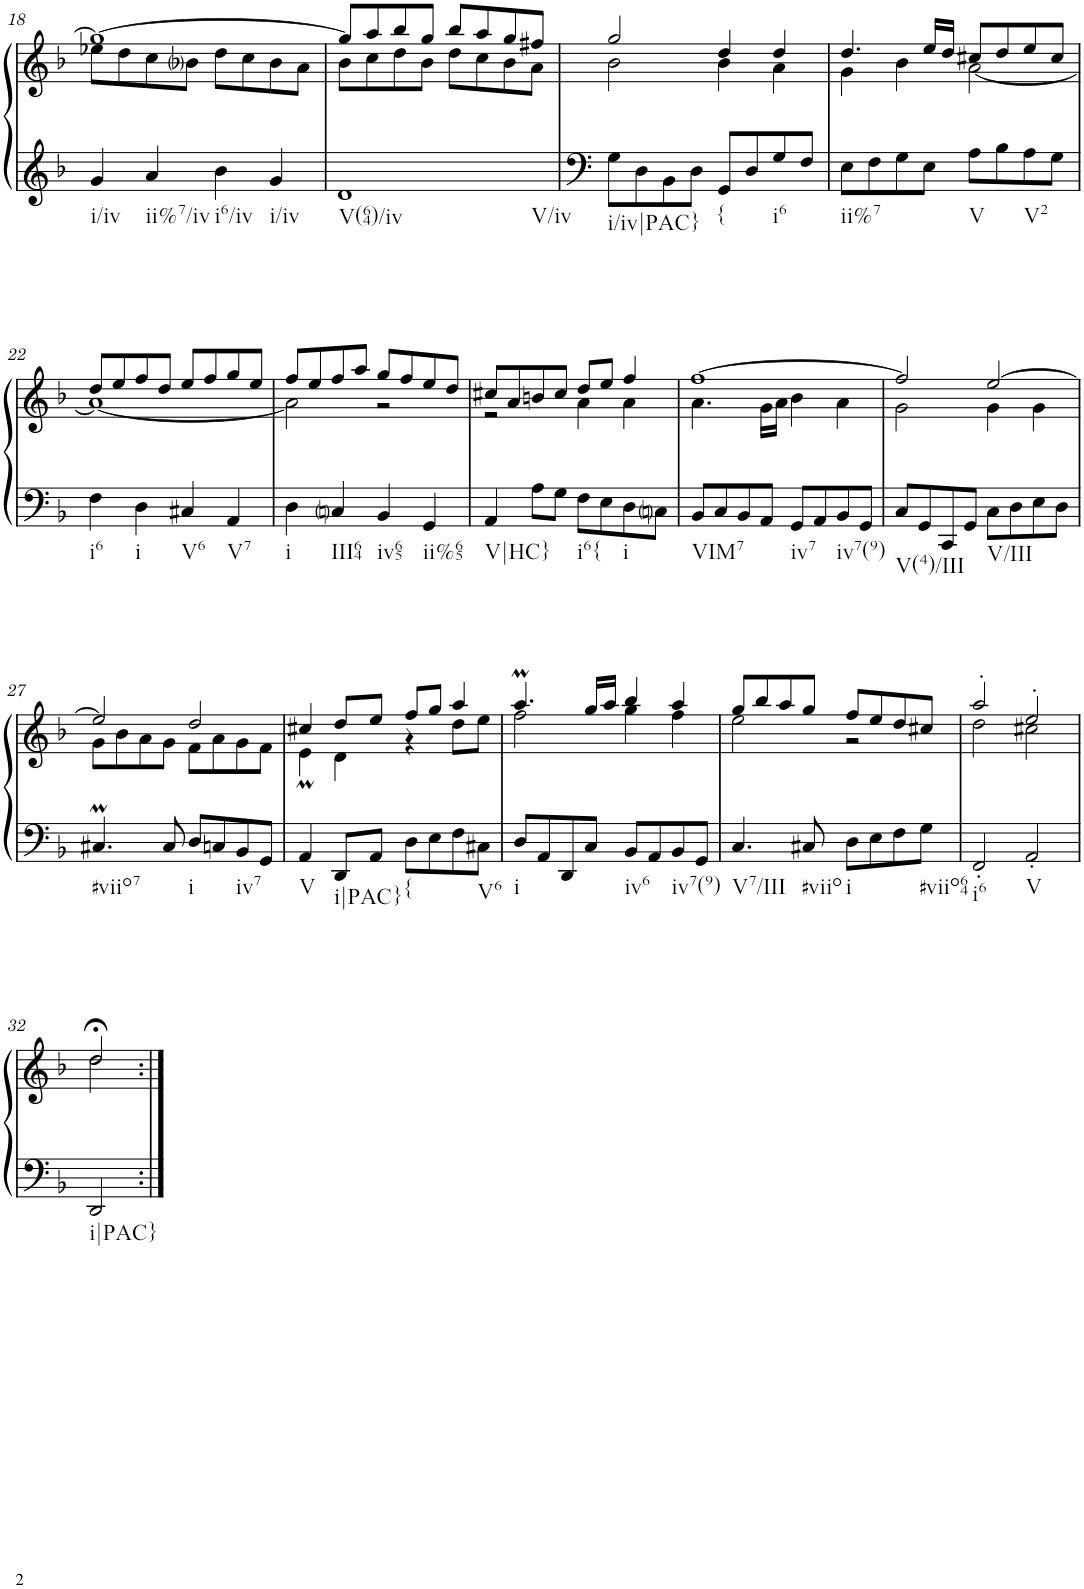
**kern	**kern
*part1	*part1
*staff2	*staff1
*I"Midi_2	*
!!LO:PB:g=z
*clefG2	*clefG2
*k[b-]	*k[b-]
*M2/2	*M2/2
=18	=18
*	*^
!LO:TX:b:t=i/iv	!	!
4g/	1gg_	8ee-X\L
.	.	8dd\
!LO:TX:b:t=ii%7/iv	!	!
4a/	.	8cc\
.	.	8b-i\J
!LO:TX:b:t=i6/iv	!	!
4b-\	.	8dd\L
.	.	8cc\
!LO:TX:b:t=i/iv	!	!
4g/	.	8b-\
.	.	8a\J
=19	=19	=19
!LO:TX:b:t=V(64)/iv	!	!
!LO:TX:b:t=V/iv	!	!
1d	8gg/L]	8b-\L
.	8aa/	8cc\
.	8bb-/	8dd\
.	8gg/J	8b-\J
.	8bb-/L	8dd\L
.	8aa/	8cc\
.	8gg/	8b-\
.	8ff#X/J	8a\J
=20	=20	=20
!LO:TX:b:t=i/iv|PAC}	!	!
8G\L	2gg/	2b-\
8D\	.	.
8BB-\	.	.
8D\J	.	.
!LO:TX:b:t={	!	!
8GG/L	4dd/	4b-\
8D/	.	.
!LO:TX:b:t=i6	!	!
8G/	4dd/	4a\
8F/J	.	.
=21	=21	=21
!LO:TX:b:t=ii%7	!	!
8E\L	4.dd/	4g\
8F\	.	.
8G\	.	4b-\
8E\J	16ee/LL	.
.	16dd/JJ	.
!LO:TX:b:t=V	!	!
8A\L	8cc#X/L	[2a\
8B-\	8dd/	.
!LO:TX:b:t=V2	!	!
8A\	8ee/	.
8G\J	8cc#/J	.
!!LO:LB:g=z	!!
=22	=22	=22
!LO:TX:b:t=i6	!	!
4F\	8dd/L	1a_
.	8ee/	.
!LO:TX:b:t=i	!	!
4D\	8ff/	.
.	8dd/J	.
!LO:TX:b:t=V6	!	!
4C#X/	8ee/L	.
.	8ff/	.
!LO:TX:b:t=V7	!	!
4AA/	8gg/	.
.	8ee/J	.
=23	=23	=23
!LO:TX:b:t=i	!	!
4D\	8ff/L	2a\]
.	8ee/	.
!LO:TX:b:t=III64	!	!
4Cni/	8ff/	.
.	8aa/J	.
!LO:TX:b:t=iv65	!	!
4BB-/	8gg/L	2r
.	8ff/	.
!LO:TX:b:t=ii%65	!	!
4GG/	8ee/	.
.	8dd/J	.
=24	=24	=24
!LO:TX:b:t=V|HC}	!	!
4AA/	8cc#X/L	2r
.	8a/	.
8A\L	8bn/	.
8G\J	8cc#/J	.
!LO:TX:b:t=i6{	!	!
8F\L	8dd/L	4a\
8E\	8ee/J	.
!LO:TX:b:t=i	!	!
8D\	4ff/	4a\
8Cni\J	.	.
=25	=25	=25
!LO:TX:b:t=VIM7	!	!
8BB-/L	[1ff	4.a\
8C/	.	.
8BB-/	.	.
8AA/J	.	16g\LL
.	.	16a\JJ
!LO:TX:b:t=iv7	!	!
8GG/L	.	4b-\
8AA/	.	.
!LO:TX:b:t=iv7(9)	!	!
8BB-/	.	4a\
8GG/J	.	.
=26	=26	=26
!LO:TX:b:t=V(4)/III	!	!
8C/L	2ff/]	2g\
8GG/	.	.
8CC/	.	.
8GG/J	.	.
!LO:TX:b:t=V/III	!	!
8C\L	[2ee/	4g\
8D\	.	.
8E\	.	4g\
8D\J	.	.
!!LO:LB:g=z	!!
=27	=27	=27
!LO:TX:b:t=#viio7	!	!
4.C#Xm/	2ee/]	8g\L
.	.	8b-\
.	.	8a\
8C#/	.	8g\J
!LO:TX:b:t=i	!	!
8D/L	2dd/	8f\L
8Cn/	.	8a\
!LO:TX:b:t=iv7	!	!
8BB-/	.	8g\
8GG/J	.	8f\J
=28	=28	=28
!LO:TX:b:t=V	!	!
4AA/	4cc#X/	4em\
!LO:TX:b:t=i|PAC}	!	!
8DD/L	8dd/L	4d\
8AA/J	8ee/J	.
!LO:TX:b:t={	!	!
8D\L	8ff/L	4r
8E\	8gg/J	.
8F\	4aa/	8dd\L
!LO:TX:b:t=V6	!	!
8C#X\J	.	8ee\J
=29	=29	=29
!LO:TX:b:t=i	!	!
8D/L	4.aam/	2ff\
8AA/	.	.
8DD/	.	.
8C/J	16gg/LL	.
.	16aa/JJ	.
!LO:TX:b:t=iv6	!	!
8BB-/L	4bb-/	4gg\
8AA/	.	.
!LO:TX:b:t=iv7(9)	!	!
8BB-/	4aa/	4ff\
8GG/J	.	.
=30	=30	=30
!LO:TX:b:t=V7/III	!	!
4.C/	8gg/L	2ee\
.	8bb-/	.
.	8aa/	.
!LO:TX:b:t=#viio	!	!
8C#X/	8gg/J	.
!LO:TX:b:t=i	!	!
8D\L	8ff/L	2r
8E\	8ee/	.
8F\	8dd/	.
!LO:TX:b:t=#viio64	!	!
8G\J	8cc#X/J	.
=31	=31	=31
!LO:TX:b:t=i6	!	!
2FF'/	2aa'/	2dd\
!LO:TX:b:t=V	!	!
2AA'/	2ee'/	2cc#X\
!!LO:LB:g=z	!!
=32	=32	=32
!LO:TX:b:t=i|PAC}	!	!
2DD/	2dd;</	2dd\
*	*v	*v
=:|!	=:|!
*-	*-
